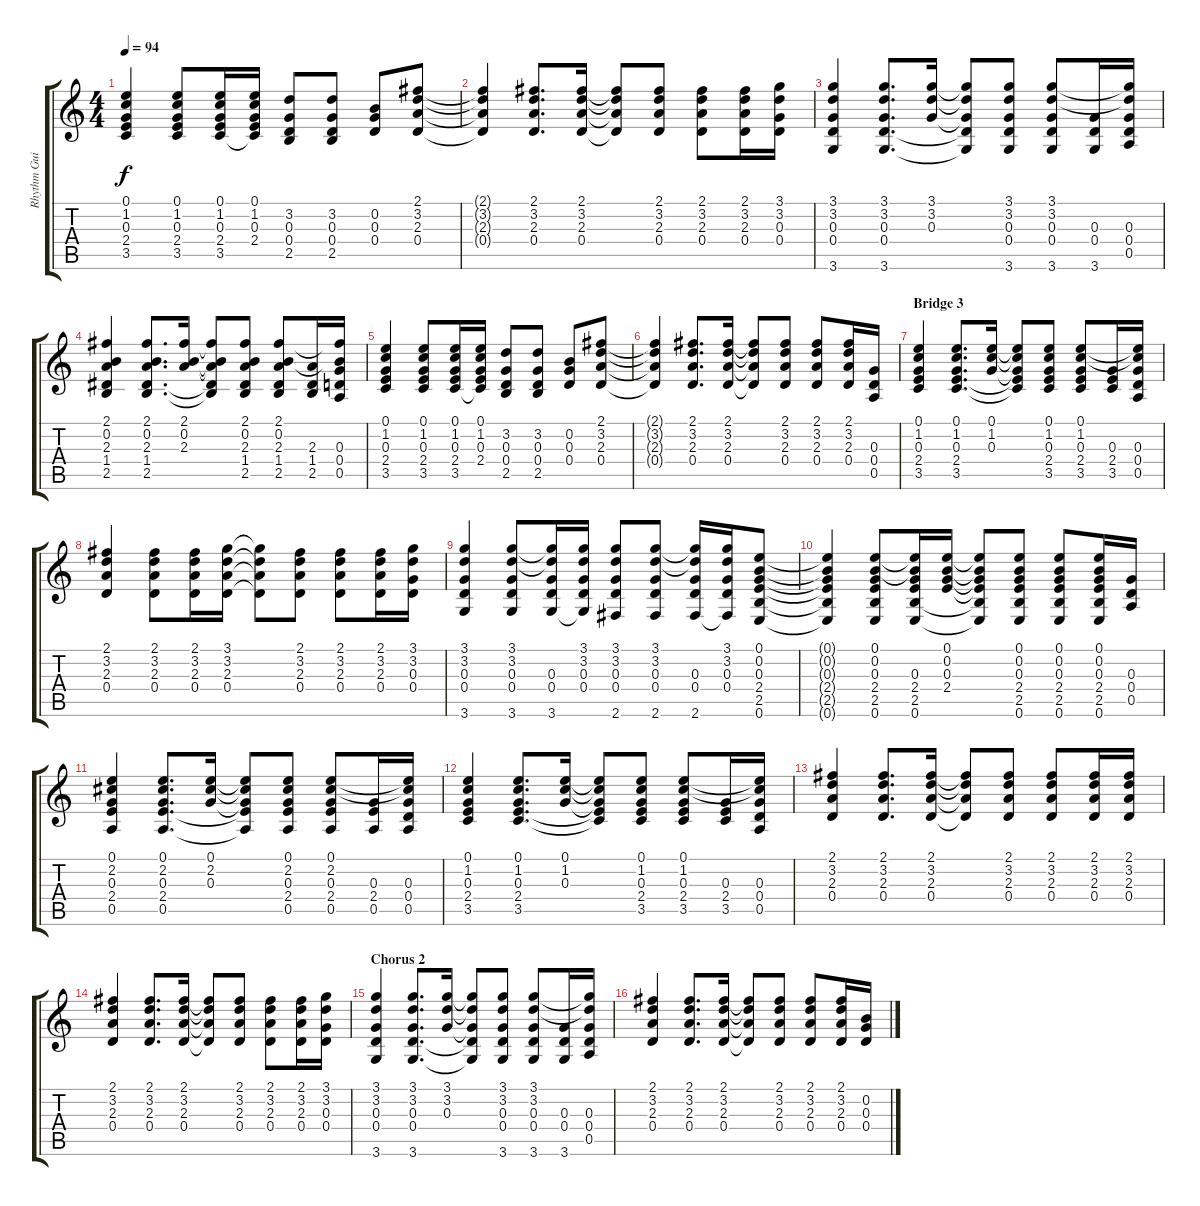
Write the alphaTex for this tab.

\track ("Rhythm Guitar" "Rhythm Gui") {instrument distortionguitar}
\staff {score tabs}
\tuning (E4 B3 G3 D3 A2 E2) {hide}
\ts (4 4)
\tempo 94
\clef g2
\ks c
(0.1 1.2 0.3 2.4 3.5).4{dy f} (0.1 1.2 0.3 2.4 3.5).8 (0.1 1.2 0.3 2.4 3.5).16 (0.1 1.2 0.3 2.4 3.5{t}).16 (3.2 0.3 0.4 2.5).8 (3.2 0.3 0.4 2.5).8 (0.2 0.3 0.4).8 (2.1 3.2 2.3 0.4).8 |
(2.1{t} 3.2{t} 2.3{t} 0.4{t}).4 (2.1 3.2 2.3 0.4).8{d} (2.1 3.2 2.3 0.4).16 (2.1{t} 3.2{t} 2.3{t} 0.4{t}).8 (2.1 3.2 2.3 0.4).8 (2.1 3.2 2.3 0.4).8 (2.1 3.2 2.3 0.4).16 (3.1 3.2 0.3 0.4).16 |
(3.1 3.2 0.3 0.4 3.6).4 (3.1 3.2 0.3 0.4 3.6).8{d} (3.1 3.2 0.3).16 (3.1{t} 3.2{t} 0.3{t} 0.4{t} 3.6{t}).8 (3.1 3.2 0.3 0.4 3.6).8 (3.1 3.2 0.3 0.4 3.6).8 (0.3 0.4 3.6).16 (3.1{t} 3.2{t} 0.3 0.4 0.5).16 |
(2.1 0.2 2.3 1.4 2.5).4 (2.1 0.2 2.3 1.4 2.5).8{d} (2.1 0.2 2.3).16 (2.1{t} 0.2{t} 2.3{t} 1.4{t} 2.5{t}).8 (2.1 0.2 2.3 1.4 2.5).8 (2.1 0.2 2.3 1.4 2.5).8 (2.3 1.4 2.5).16 (2.1{t} 0.2{t} 0.3 0.4 0.5).16 |
(0.1 1.2 0.3 2.4 3.5).4 (0.1 1.2 0.3 2.4 3.5).8 (0.1 1.2 0.3 2.4 3.5).16 (0.1 1.2 0.3 2.4 3.5{t}).16 (3.2 0.3 0.4 2.5).8 (3.2 0.3 0.4 2.5).8 (0.2 0.3 0.4).8 (2.1 3.2 2.3 0.4).8 |
(2.1{t} 3.2{t} 2.3{t} 0.4{t}).4 (2.1 3.2 2.3 0.4).8{d} (2.1 3.2 2.3 0.4).16 (2.1{t} 3.2{t} 2.3{t} 0.4{t}).8 (2.1 3.2 2.3 0.4).8 (2.1 3.2 2.3 0.4).8 (2.1 3.2 2.3 0.4).16 (0.3 0.4 0.5).16 |
\section ("" "Bridge 3")
(0.1 1.2 0.3 2.4 3.5).4 (0.1 1.2 0.3 2.4 3.5).8{d} (0.1 1.2 0.3).16 (0.1{t} 1.2{t} 0.3{t} 2.4{t} 3.5{t}).8 (0.1 1.2 0.3 2.4 3.5).8 (0.1 1.2 0.3 2.4 3.5).8 (0.3 2.4 3.5).16 (0.1{t} 1.2{t} 0.3 0.4 0.5).16 |
(2.1 3.2 2.3 0.4).4 (2.1 3.2 2.3 0.4).8 (2.1 3.2 2.3 0.4).16 (3.1 3.2 2.3 0.4).16 (3.1{t} 3.2{t} 2.3{t} 0.4{t}).8 (2.1 3.2 2.3 0.4).8 (2.1 3.2 2.3 0.4).8 (2.1 3.2 2.3 0.4).16 (3.1 3.2 0.3 0.4).16 |
(3.1 3.2 0.3 0.4 3.6).4 (3.1 3.2 0.3 0.4 3.6).8 (3.1{t} 3.2{t} 0.3 0.4 3.6).16 (3.1 3.2 0.3 0.4 3.6{t}).16 (3.1 3.2 0.3 0.4 2.6).8 (3.1 3.2 0.3 0.4 2.6).8 (3.1{t} 3.2{t} 0.3 0.4 2.6).16 (3.1 3.2 0.3 0.4 2.6{t}).16 (0.1 0.2 0.3 2.4 2.5 0.6).8 |
(0.1{t} 0.2{t} 0.3{t} 2.4{t} 2.5{t} 0.6{t}).4 (0.1 0.2 0.3 2.4 2.5 0.6).8 (0.1{t} 0.2{t} 0.3 2.4 2.5 0.6).16 (0.1 0.2 0.3 2.4).16 (0.1{t} 0.2{t} 0.3{t} 2.4{t} 2.5{t} 0.6{t}).8 (0.1 0.2 0.3 2.4 2.5 0.6).8 (0.1 0.2 0.3 2.4 2.5 0.6).8 (0.1 0.2 0.3 2.4 2.5 0.6).16 (0.3 0.4 0.5).16 |
(0.1 2.2 0.3 2.4 0.5).4 (0.1 2.2 0.3 2.4 0.5).8{d} (0.1 2.2 0.3).16 (0.1{t} 2.2{t} 0.3{t} 2.4{t} 0.5{t}).8 (0.1 2.2 0.3 2.4 0.5).8 (0.1 2.2 0.3 2.4 0.5).8 (0.3 2.4 0.5).16 (0.1{t} 2.2{t} 0.3 0.4 0.5).16 |
(0.1 1.2 0.3 2.4 3.5).4 (0.1 1.2 0.3 2.4 3.5).8{d} (0.1 1.2 0.3).16 (0.1{t} 1.2{t} 0.3{t} 2.4{t} 3.5{t}).8 (0.1 1.2 0.3 2.4 3.5).8 (0.1 1.2 0.3 2.4 3.5).8 (0.3 2.4 3.5).16 (0.1{t} 1.2{t} 0.3 0.4 0.5).16 |
(2.1 3.2 2.3 0.4).4 (2.1 3.2 2.3 0.4).8{d} (2.1 3.2 2.3 0.4).16 (2.1{t} 3.2{t} 2.3{t} 0.4{t}).8 (2.1 3.2 2.3 0.4).8 (2.1 3.2 2.3 0.4).8 (2.1 3.2 2.3 0.4).16 (2.1 3.2 2.3 0.4).16 |
(2.1 3.2 2.3 0.4).4 (2.1 3.2 2.3 0.4).8{d} (2.1 3.2 2.3 0.4).16 (2.1{t} 3.2{t} 2.3{t} 0.4{t}).8 (2.1 3.2 2.3 0.4).8 (2.1 3.2 2.3 0.4).8 (2.1 3.2 2.3 0.4).16 (3.1 3.2 0.3 0.4).16 |
\section ("" "Chorus 2")
(3.1 3.2 0.3 0.4 3.6).4 (3.1 3.2 0.3 0.4 3.6).8{d} (3.1 3.2 0.3).16 (3.1{t} 3.2{t} 0.3{t} 0.4{t} 3.6{t}).8 (3.1 3.2 0.3 0.4 3.6).8 (3.1 3.2 0.3 0.4 3.6).8 (0.3 0.4 3.6).16 (3.1{t} 3.2{t} 0.3 0.4 0.5).16 |
(2.1 3.2 2.3 0.4).4 (2.1 3.2 2.3 0.4).8{d} (2.1 3.2 2.3 0.4).16 (2.1{t} 3.2{t} 2.3{t} 0.4{t}).8 (2.1 3.2 2.3 0.4).8 (2.1 3.2 2.3 0.4).8 (2.1 3.2 2.3 0.4).16 (0.2 0.3 0.4).16
